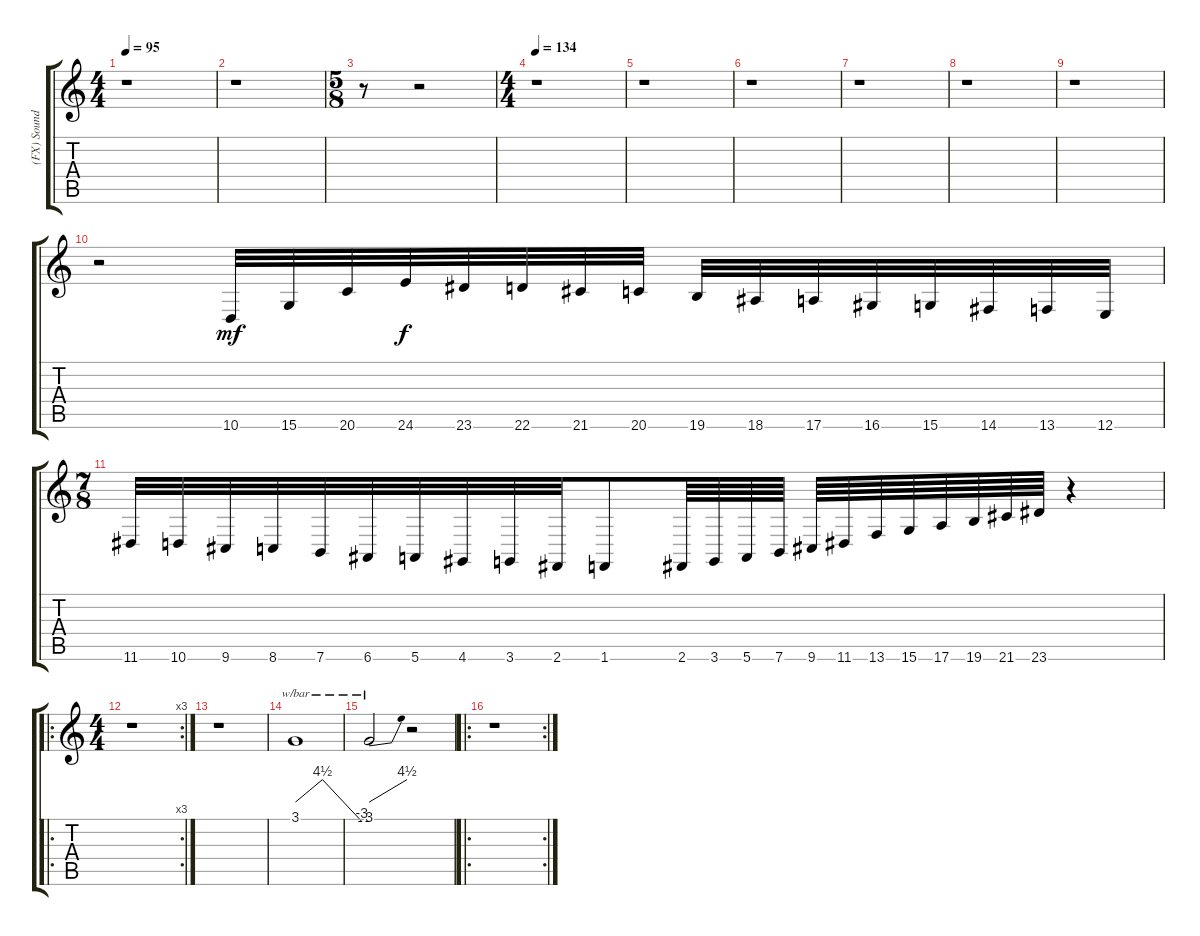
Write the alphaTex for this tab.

\track ("(FX) Sound Effects" "(FX) Sound") {instrument blownbottle}
\staff {score tabs}
\tuning (E4 B3 G3 D3 A2 E2) {hide}
\ts (4 4)
\tempo 95
\clef g2
\ks c
r.1{dy f} |
r.1 |
\ts (5 8)
r.8 r.2 |
\ts (4 4)
\tempo 134
r.1 |
r.1 |
r.1 |
r.1 |
r.1 |
r.1 |
r.2 10.6.32{dy mf volume 16 instrument guitarfretnoise} 15.6.32 20.6.32 24.6.32{dy f} 23.6.32 22.6.32 21.6.32 20.6.32 19.6.32 18.6.32 17.6.32 16.6.32 15.6.32 14.6.32 13.6.32 12.6.32 |
\ts (7 8)
11.6.32 10.6.32 9.6.32 8.6.32 7.6.32 6.6.32 5.6.32 4.6.32 3.6.32 2.6.32 1.6.8 2.6.64 3.6.64 5.6.64 7.6.64 9.6.64 11.6.64 13.6.64 15.6.64 17.6.64 19.6.64 21.6.64 23.6.64 r.4{volume 8 instrument blownbottle} |
\ro
\rc 3
\ts (4 4)
r.1 |
r.1 |
3.1.1{tbe (custom default 0 0 22 18 54 -12 60 -12)} |
3.1.2{tbe (dive default 0 0 60 18)} r.2 |
\ro
\rc 2
r.1
